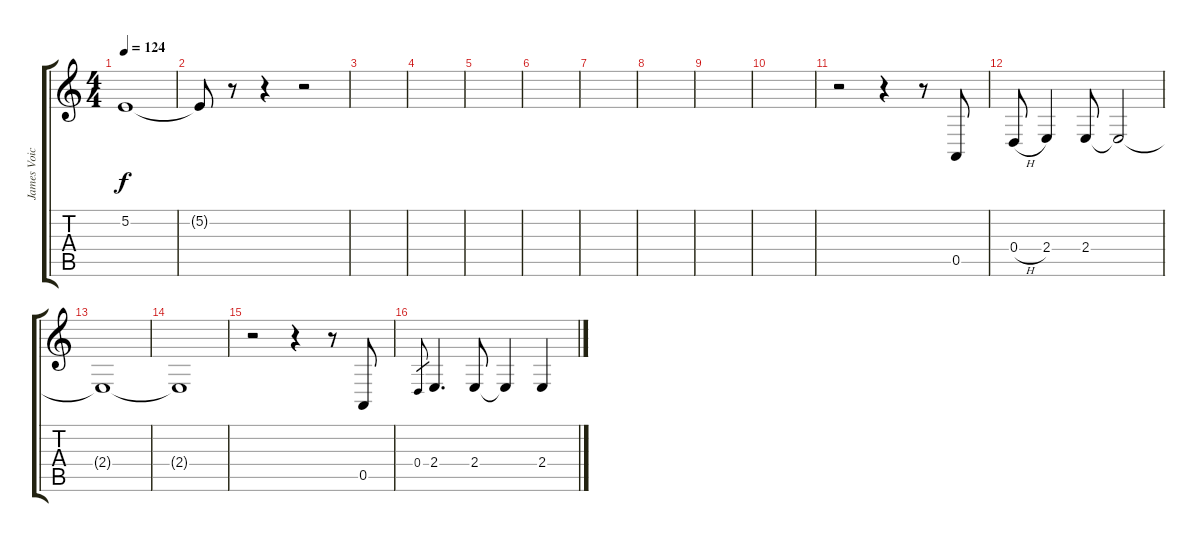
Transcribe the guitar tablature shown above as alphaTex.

\track ("James Voice" "James Voic") {instrument cello}
\staff {score tabs}
\tuning (E4 B3 G3 D3 A2 E2) {hide}
\ts (4 4)
\tempo 124
\clef g2
\ks c
5.2{t}.1{dy f} |
5.2{t}.8 r.8 r.4 r.2 |
|
|
|
|
|
|
|
|
r.2 r.4 r.8 0.5.8 |
0.4{h}.8 2.4.4 2.4.8 2.4{t}.2 |
2.4{t}.1 |
2.4{t}.1 |
r.2 r.4 r.8 0.5.8 |
0.4.8{gr} 2.4.4{d} 2.4.8 2.4{t}.4 2.4.4
